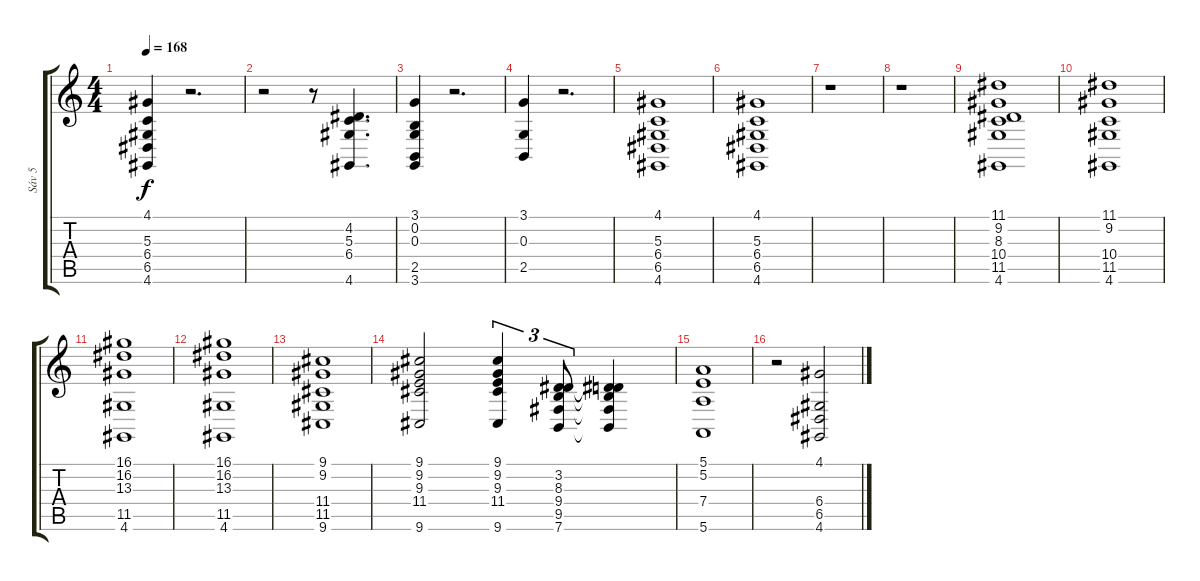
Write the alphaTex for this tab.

\track ("Sáv 5" "Sáv 5") {instrument choiraahs}
\staff {score tabs}
\tuning (E4 B3 G3 D3 A2 E2) {hide}
\ts (4 4)
\tempo 168
\clef g2
\ks c
(4.1 5.3 6.4 6.5 4.6).4{dy f} r.2{d} |
r.2 r.8 (4.2 5.3 6.4 4.6).4{d} |
(3.1 0.2 0.3 2.5 3.6).4 r.2{d} |
(3.1 0.3 2.5).4 r.2{d} |
(4.1 5.3 6.4 6.5 4.6).1 |
(4.1 5.3 6.4 6.5 4.6).1 |
r.1 |
r.1 |
(11.1 9.2 8.3 10.4 11.5 4.6).1 |
(11.1 9.2 10.4 11.5 4.6).1 |
(16.1 16.2 13.3 11.5 4.6).1 |
(16.1 16.2 13.3 11.5 4.6).1 |
(9.1 9.2 11.4 11.5 9.6).1 |
(9.1 9.2 9.3 11.4 9.6).2 (9.1 9.2 9.3 11.4 9.6).4{tu (3 2)} (3.2 8.3 9.4 9.5 7.6).8{tu (3 2)} (3.2{t} 8.3{t} 9.4{t} 9.5{t} 7.6{t}).4 |
(5.1 5.2 7.4 5.6).1 |
r.2 (4.1 6.4 6.5 4.6).2
